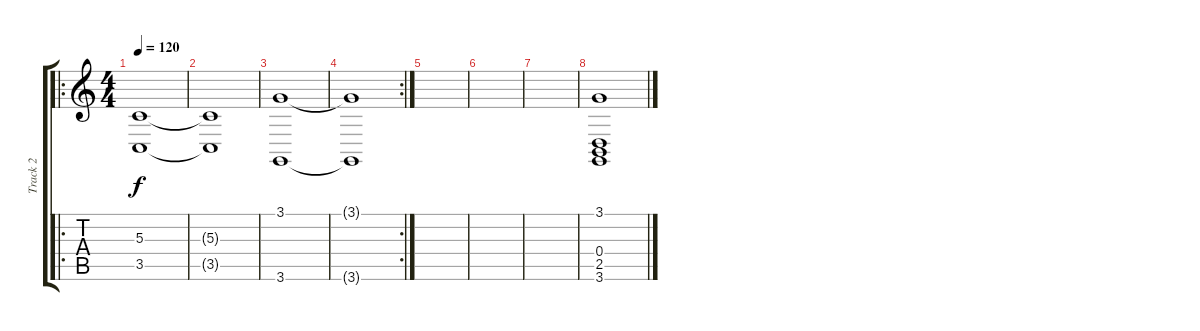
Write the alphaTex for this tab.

\track ("Track 2" "Track 2") {instrument harpsichord}
\staff {score tabs}
\tuning (E4 B3 G3 D3 A2 E2) {hide}
\ro
\ts (4 4)
\tempo 120
\clef g2
\ks c
(5.3 3.5).1{dy f instrument fx6goblins} |
(5.3{t} 3.5{t}).1 |
(3.1 3.6).1 |
\rc 2
(3.1{t} 3.6{t}).1 |
|
|
|
(3.1 0.4 2.5 3.6).1
